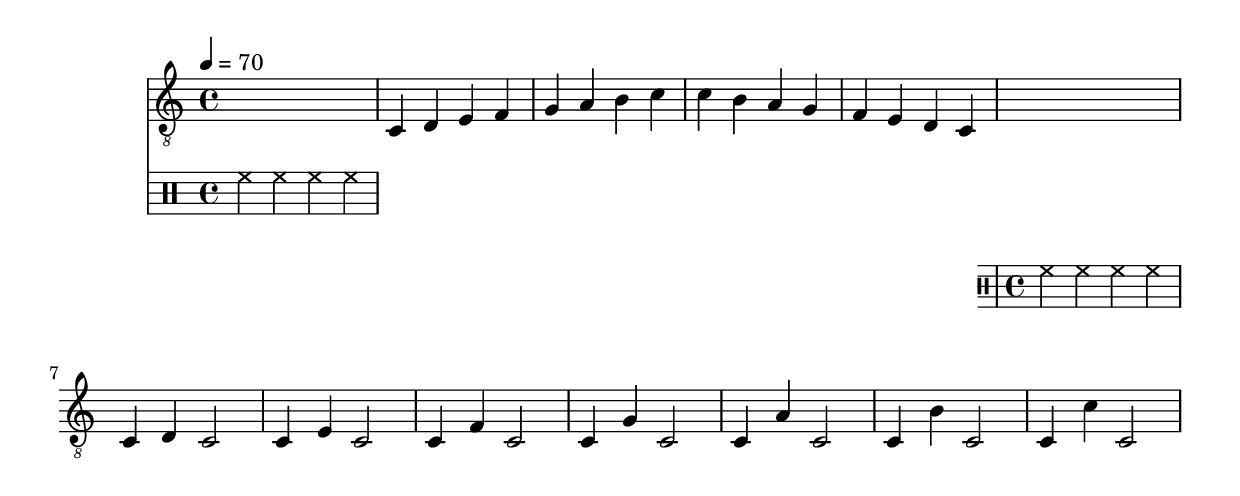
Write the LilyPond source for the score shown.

\version "2.20.0"

symbols =  {
  \time 4/4
  \tempo 4 = 70

  \drums { hh4 hh hh hh }
 
  c4 d e f
  g4 a b c'

  c'4 b a g
  f4 e d c

  \drums { hh4 hh hh hh }

  c4 d c2
  c4 e c2
  c4 f c2
  c4 g c2
  c4 a c2
  c4 b c2
  c4 c' c2
}

\score {
  <<
    \new Staff \with {midiInstrument = "acoustic guitar (nylon)"} {
      \clef "G_8"
      \symbols
    }
  >>

  \midi { }
  \layout { }
}
